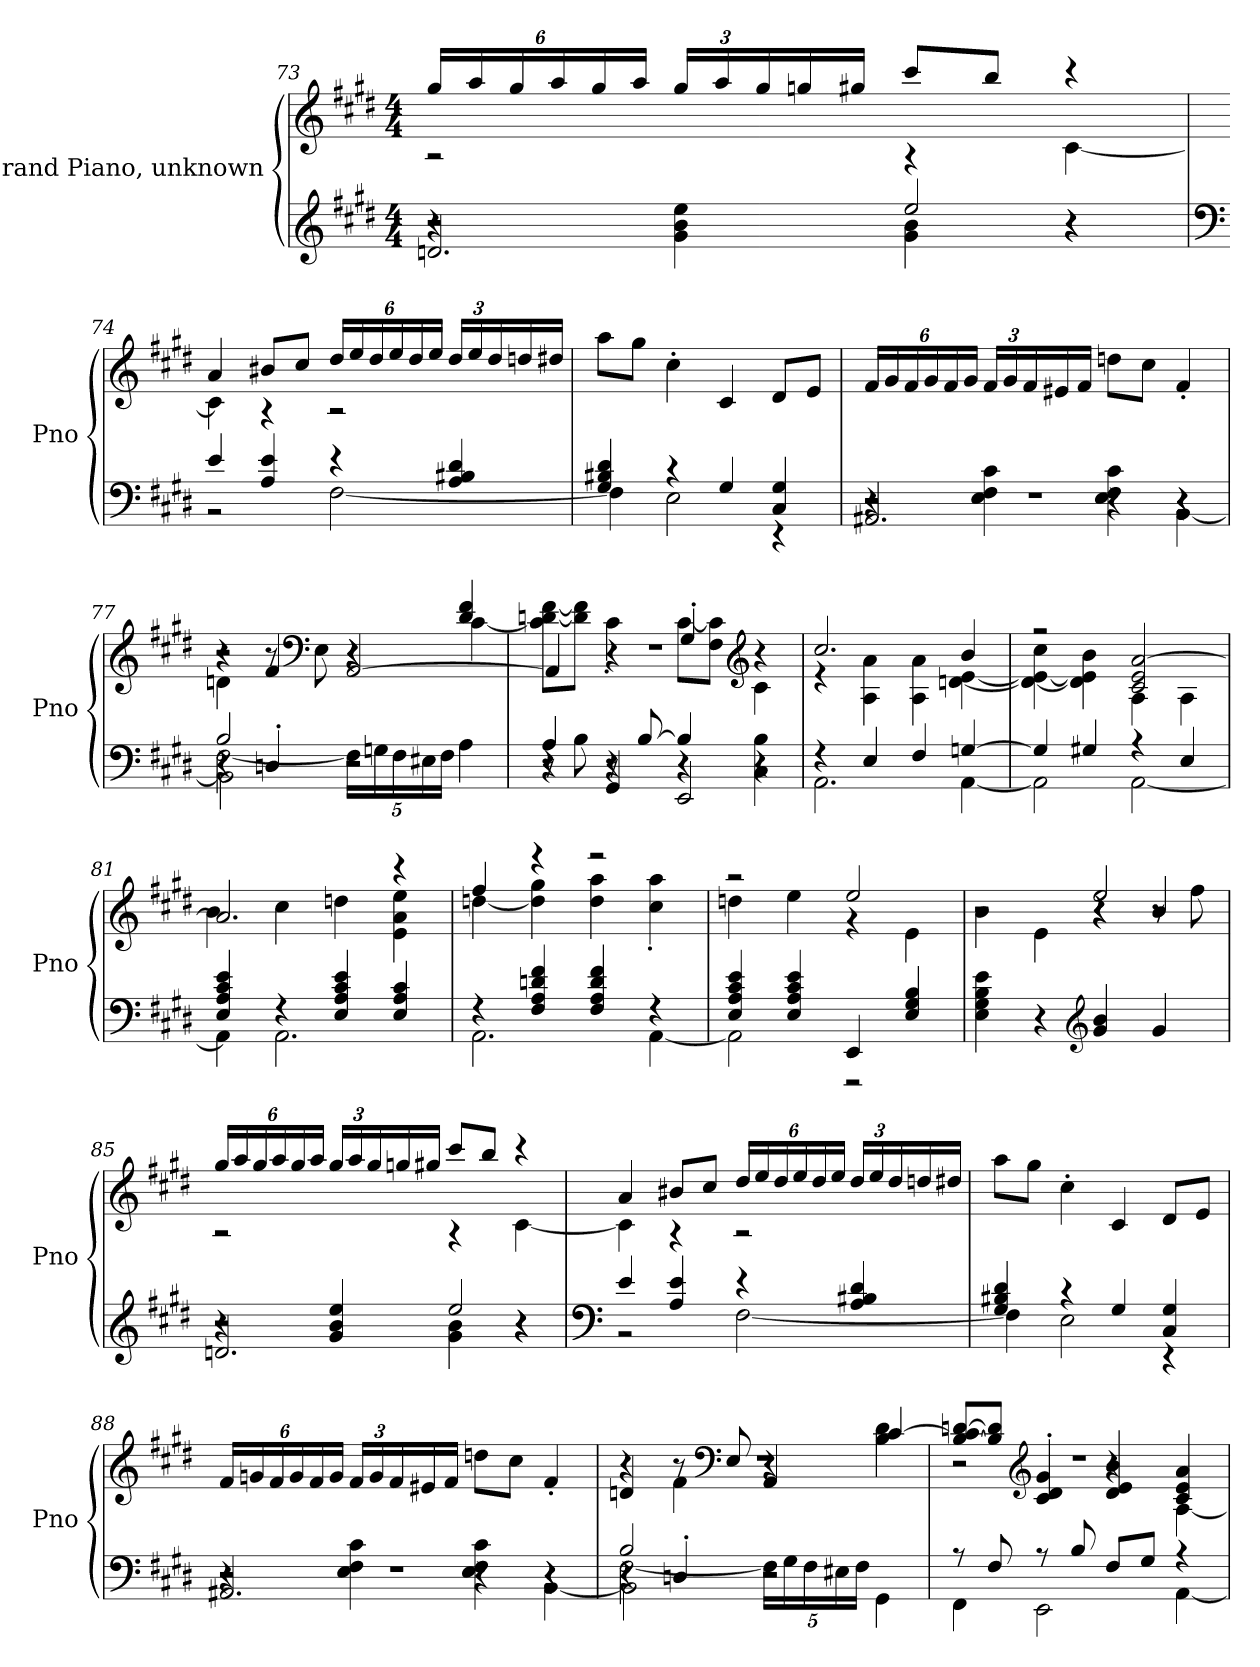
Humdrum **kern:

**kern	**kern
*part1	*part1
*staff2	*staff1
*I"Grand Piano, unknown	*
*I'Pno	*
*clefG2	*clefG2
*k[f#c#g#d#]	*k[f#c#g#d#]
*M4/4	*M4/4
=73	=73
*^	*
*	*^	*
*	*	*	*Xbrackettup
*	*	*	*^
2r	4r	2.dn/	24gg#/LL	2r
.	.	.	24aa/	.
.	.	.	24gg#/	.
.	.	.	24aa/	.
.	.	.	24gg#/	.
.	.	.	24aa/JJ	.
.	4g#\ 4b\ 4ee\	.	24gg#/LL	.
.	.	.	24aa/	.
.	.	.	24gg#/	.
.	.	.	16ggn/	.
.	.	.	16gg#X/JJ	.
2ee/	4g#\ 4b\	.	8ccc#/L	4r
.	.	.	8bb/J	.
.	4r	4r	4r	[4c#\
*v	*v	*v	*	*
!!LO:LB:g=z	!!
=74	=74	=74
*clefF4	*	*
*^	*	*
4e/	2r	4a/	4c#\]
4A/ 4e/	.	8b#X/L	4r
.	.	8cc#/J	.
4r	[2F#\	24dd#/LL	2r
.	.	24ee/	.
.	.	24dd#/	.
.	.	24ee/	.
.	.	24dd#/	.
.	.	24ee/JJ	.
4A/ 4B#X/ 4d#/	.	24dd#/LL	.
.	.	24ee/	.
.	.	24dd#/	.
.	.	16ddn/	.
.	.	16dd#X/JJ	.
*	*	*v	*v
=75	=75	=75
4G#/ 4B#X/ 4d#/	4F#\]	8aa\L
.	.	8gg#\J
4r	2E\	4cc#'\
4G#/	.	4c#/
4C#/ 4G#/	4r	8d#/L
.	.	8e/J
=76	=76	=76
*^	*^	*
1r	4r	2.AA#X/	2r	24f#/LL
.	.	.	.	24g#/
.	.	.	.	24f#/
.	.	.	.	24g#/
.	.	.	.	24f#/
.	.	.	.	24g#/JJ
.	4E\ 4F#\ 4c#\	.	.	24f#/LL
.	.	.	.	24g#/
.	.	.	.	24f#/
.	.	.	.	16e#X/
.	.	.	.	16f#/JJ
.	4E\ 4F#\ 4c#\	.	4r	8ddn\L
.	.	.	.	8cc#\J
.	4r	4r	[4BB\	4f#'/
!!LO:LB:g=z
=77	=77	=77	=77	=77
*	*	*	*	*^
*	*	*	*	*	*^
2B/	[2F#\	4r	2BB\]	2r	4dn\	4r
.	.	4Dn'/	.	.	8r	4f#/
*	*	*	*	*clefF4	*	*
.	.	.	.	.	8E\	.
*	*Xbrackettup	*	*	*	*	*
2r	20F#\LL]	2r	2r	4r	4r	[2AA/
.	20Gn\	.	.	.	.	.
.	20F#\	.	.	.	.	.
.	20E#X\	.	.	.	.	.
.	20F#\JJ	.	.	.	.	.
.	4A\	.	.	4d/ 4f#/	[4c#\	.
*	*	*v	*v	*	*	*
=78	=78	=78	=78	=78	=78
4r	8r	4A/	1r	8c#\] [8dn\ [8f#\L	4AA/]
.	8B\	.	.	8d\] 8f#\]J	.
8r	4r	4GG#/	.	4c#'\	4r
[8B/	.	.	.	.	.
4B/]	4r	2EE/	.	[8c#\L	4G#'/
.	.	.	.	8F#\ 8c#\]J	.
*	*	*	*clefG2	*	*
4r	4C#\ 4B\	.	.	4c#\	4r
*	*v	*v	*	*	*
*	*	*	*v	*v
=79	=79	=79	=79
4r	2.AA\	2.cc#/	4r
4E/	.	.	4A\ 4a\
4F#/	.	.	4A\ 4a\
[4Gn/	[4AA\	4b/	[4dn\ [4e\
=80	=80	=80	=80
4G/]	2AA\]	2r	4d\_ 4e\_ 4cc#\
4G#X/	.	.	4d\] 4e\] 4b\
4r	[2AA\	2c#/ 2e/ [2a/	4A\
4E/	.	.	4A\
!!LO:LB:g=z	!!
=81	=81	=81	=81
4E/ 4A/ 4c#/ 4e/	4AA\]	2.a/]	4b\
4r	2.AA\	.	4cc#\
4E/ 4A/ 4c#/ 4e/	.	.	4ddn\
4E/ 4A/ 4c#/	.	4r	4e\ 4a\ 4ee\
=82	=82	=82	=82
4r	2.AA\	4ff#/	[4ddn\
4F#/ 4A/ 4dn/ 4f#/	.	4r	4dd\] 4gg#\
4F#/ 4A/ 4d/ 4f#/	.	2r	4dd\ 4aa\
4r	[4AA\	.	4cc#\' 4aa\'
=83	=83	=83	=83
4E/ 4A/ 4c#/ 4e/	2AA\]	2r	4ddn\
4E/ 4A/ 4c#/ 4e/	.	.	4ee\
4EE/	2r	2ee/	4r
4E/ 4G#/ 4B/	.	.	4e\
*v	*v	*	*
=84	=84	=84
*	*	*^
4E\ 4G#\ 4B\ 4e\	2r	4b\	2r
4r	.	4e\	.
*clefG2	*	*	*
4g#/ 4b/	2ee/	4r	4r
4g#/	.	8r	4b/
.	.	8ff#\	.
*	*	*v	*v
=85	=85	=85
*^	*	*
*	*^	*	*
4r	2r	2.dn/	24gg#/LL	2r
.	.	.	24aa/	.
.	.	.	24gg#/	.
.	.	.	24aa/	.
.	.	.	24gg#/	.
.	.	.	24aa/JJ	.
4g#/ 4b/ 4ee/	.	.	24gg#/LL	.
.	.	.	24aa/	.
.	.	.	24gg#/	.
.	.	.	16ggn/	.
.	.	.	16gg#X/JJ	.
2ee/	4g#\ 4b\	.	8ccc#/L	4r
.	.	.	8bb/J	.
.	4r	4r	4r	[4c#\
*v	*v	*v	*	*
!!LO:LB:g=z	!!
=86	=86	=86
*clefF4	*	*
*^	*	*
4e/	2r	4a/	4c#\]
4A/ 4e/	.	8b#X/L	4r
.	.	8cc#/J	.
4r	[2F#\	24dd#/LL	2r
.	.	24ee/	.
.	.	24dd#/	.
.	.	24ee/	.
.	.	24dd#/	.
.	.	24ee/JJ	.
4A/ 4B#X/ 4d#/	.	24dd#/LL	.
.	.	24ee/	.
.	.	24dd#/	.
.	.	16ddn/	.
.	.	16dd#X/JJ	.
*	*	*v	*v
=87	=87	=87
4G#/ 4B#X/ 4d#/	4F#\]	8aa\L
.	.	8gg#\J
4r	2E\	4cc#'\
4G#/	.	4c#/
4C#/ 4G#/	4r	8d#/L
.	.	8e/J
=88	=88	=88
*^	*^	*
1r	4r	2.AA#X/	2r	24f#/LL
.	.	.	.	24gn/
.	.	.	.	24f#/
.	.	.	.	24g/
.	.	.	.	24f#/
.	.	.	.	24g/JJ
.	4E\ 4F#\ 4c#\	.	.	24f#/LL
.	.	.	.	24g/
.	.	.	.	24f#/
.	.	.	.	16e#X/
.	.	.	.	16f#/JJ
.	4E\ 4F#\ 4c#\	.	4r	8ddn\L
.	.	.	.	8cc#\J
.	4r	4r	[4BB\	4f#'/
!!LO:PB:g=z
=89	=89	=89	=89	=89
*	*	*	*	*^
*	*	*	*	*	*^
2B/	[2F#\	4r	2BB\]	1r	4r	4dn/
.	.	4Dn'/	.	.	4f#\	8r
*	*	*	*	*clefF4	*	*
.	.	.	.	.	.	8E/
2r	20F#\LL]	2r	2r	.	4r	4AA/
.	20G#\	.	.	.	.	.
.	20F#\	.	.	.	.	.
.	20E#X\	.	.	.	.	.
.	20F#\JJ	.	.	.	.	.
.	4GG#\	.	.	.	4B\ 4d\	[4c#/
*	*v	*v	*v	*	*	*
=90	=90	=90	=90	=90
8r	4FF#\	1r	2r	[8B/ 8c#/] [8dn/L
8F#/	.	.	.	8B/] 8d/]J
*	*	*clefG2	*	*
8r	2EE\	.	.	4c#/' 4d/' 4g#/'
8B/	.	.	.	.
8F#/L	.	.	4r	4d/ 4e/ 4b/
8G#/J	.	.	.	.
4r	[4AA\	.	[4A\	4c#/ 4e/ 4a/
*v	*v	*	*	*
*	*v	*v	*v
=	=
*-	*-
